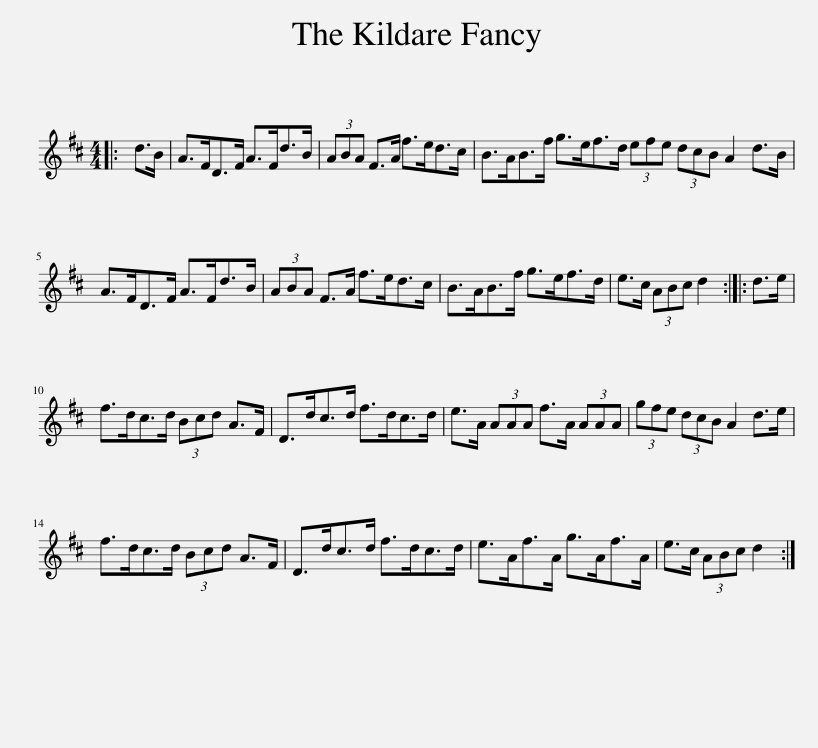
X:1
L:1/8
M:4/4
I:linebreak $
K:D
V:1 treble
V:1
|: d>B | A>FD>F A>Fd>B | (3ABA F>A f>ed>c | B>AB>f g>ef>d (3efe (3dcB A2 d>B |$ A>FD>F A>Fd>B | %5
 (3ABA F>A f>ed>c | B>AB>f g>ef>d | e>c (3ABc d2 :: d>e |$ f>dc>d (3Bcd A>F | %10
 D>dc>d f>dc>d | e>A (3AAA f>A (3AAA | (3gfe (3dcB A2 d>e |$ f>dc>d (3Bcd A>F | D>dc>d f>dc>d | %15
 e>Af>A g>Af>A | e>c (3ABc d2 :| %17
